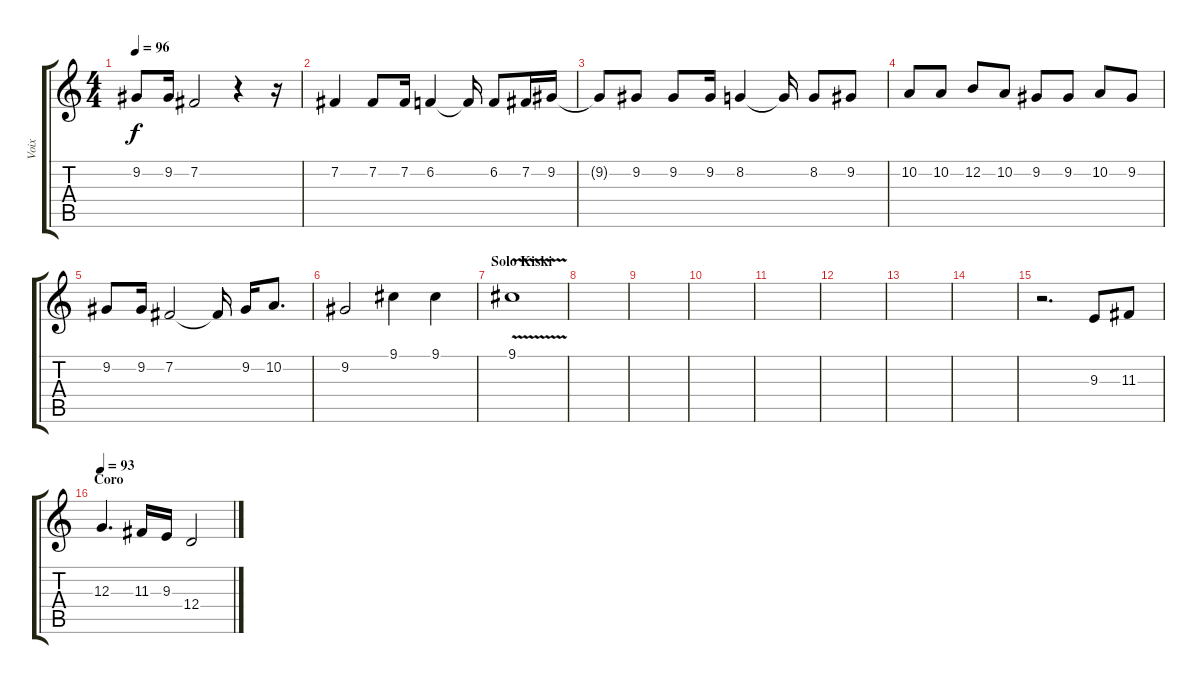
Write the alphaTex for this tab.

\track ("Voix" "Voix") {instrument lead2sawtooth}
\staff {score tabs}
\tuning (E4 B3 G3 D3 A2 E2) {hide}
\ts (4 4)
\tempo 96
\clef g2
\ks c
9.2.8{dy f} 9.2.16 7.2.2 r.4 r.16 |
7.2.4{volume 16} 7.2.8 7.2.16 6.2.4 6.2{t}.16 6.2.8 7.2.16 9.2.16 |
9.2{t}.8 9.2.8 9.2.8 9.2.16 8.2.4 8.2{t}.16 8.2.8 9.2.8 |
10.2.8 10.2.8 12.2.8 10.2.8 9.2.8 9.2.8 10.2.8 9.2.8 |
9.2.8 9.2.16 7.2.2 7.2{t}.16 9.2.16 10.2.8{d} |
9.2.2 9.1.4 9.1.4 |
\section ("" "Solo Kiski")
9.1{v}.1 |
|
|
|
|
|
|
|
r.2{d} 9.3.8 11.3.8 |
\section ("" "Coro")
\tempo 93
12.3.4{d} 11.3.16 9.3.16 12.4.2
